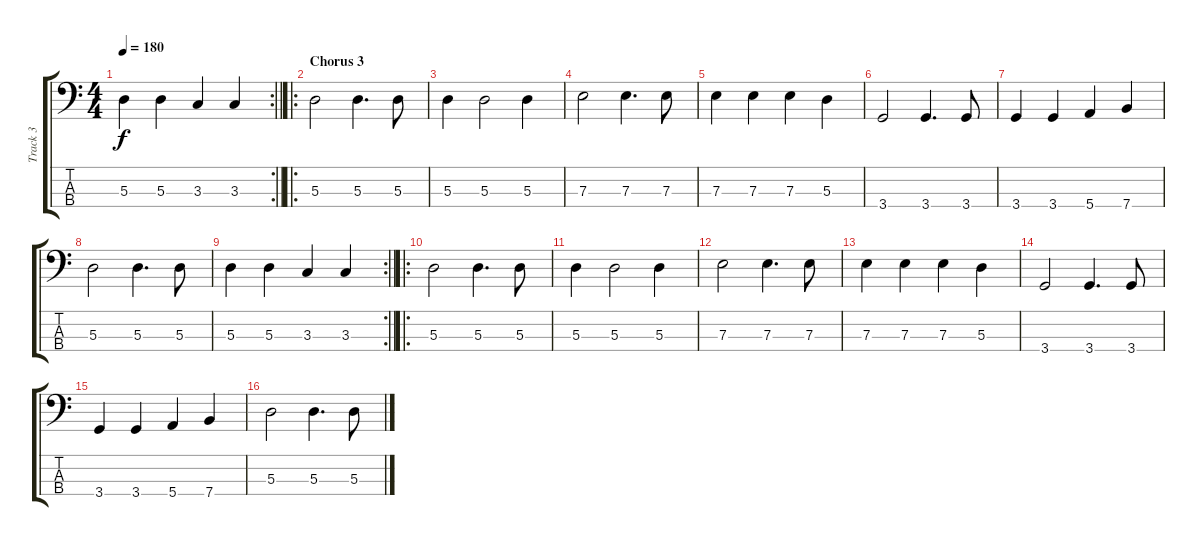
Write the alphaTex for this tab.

\track ("Track 3" "Track 3") {instrument electricbasspick}
\staff {score tabs}
\tuning (G2 D2 A1 E1) {hide}
\rc 2
\ts (4 4)
\tempo 180
\clef f4
\barLineRight lightlight
\ks c
5.3.4{dy f} 5.3.4 3.3.4 3.3.4 |
\ro
\section ("" "Chorus 3")
5.3.2 5.3.4{d} 5.3.8 |
5.3.4 5.3.2 5.3.4 |
7.3.2 7.3.4{d} 7.3.8 |
7.3.4 7.3.4 7.3.4 5.3.4 |
3.4.2 3.4.4{d} 3.4.8 |
3.4.4 3.4.4 5.4.4 7.4.4 |
5.3.2 5.3.4{d} 5.3.8 |
\rc 2
\barLineRight lightlight
5.3.4 5.3.4 3.3.4 3.3.4 |
\ro
5.3.2 5.3.4{d} 5.3.8 |
5.3.4 5.3.2 5.3.4 |
7.3.2 7.3.4{d} 7.3.8 |
7.3.4 7.3.4 7.3.4 5.3.4 |
3.4.2 3.4.4{d} 3.4.8 |
3.4.4 3.4.4 5.4.4 7.4.4 |
5.3.2 5.3.4{d} 5.3.8
